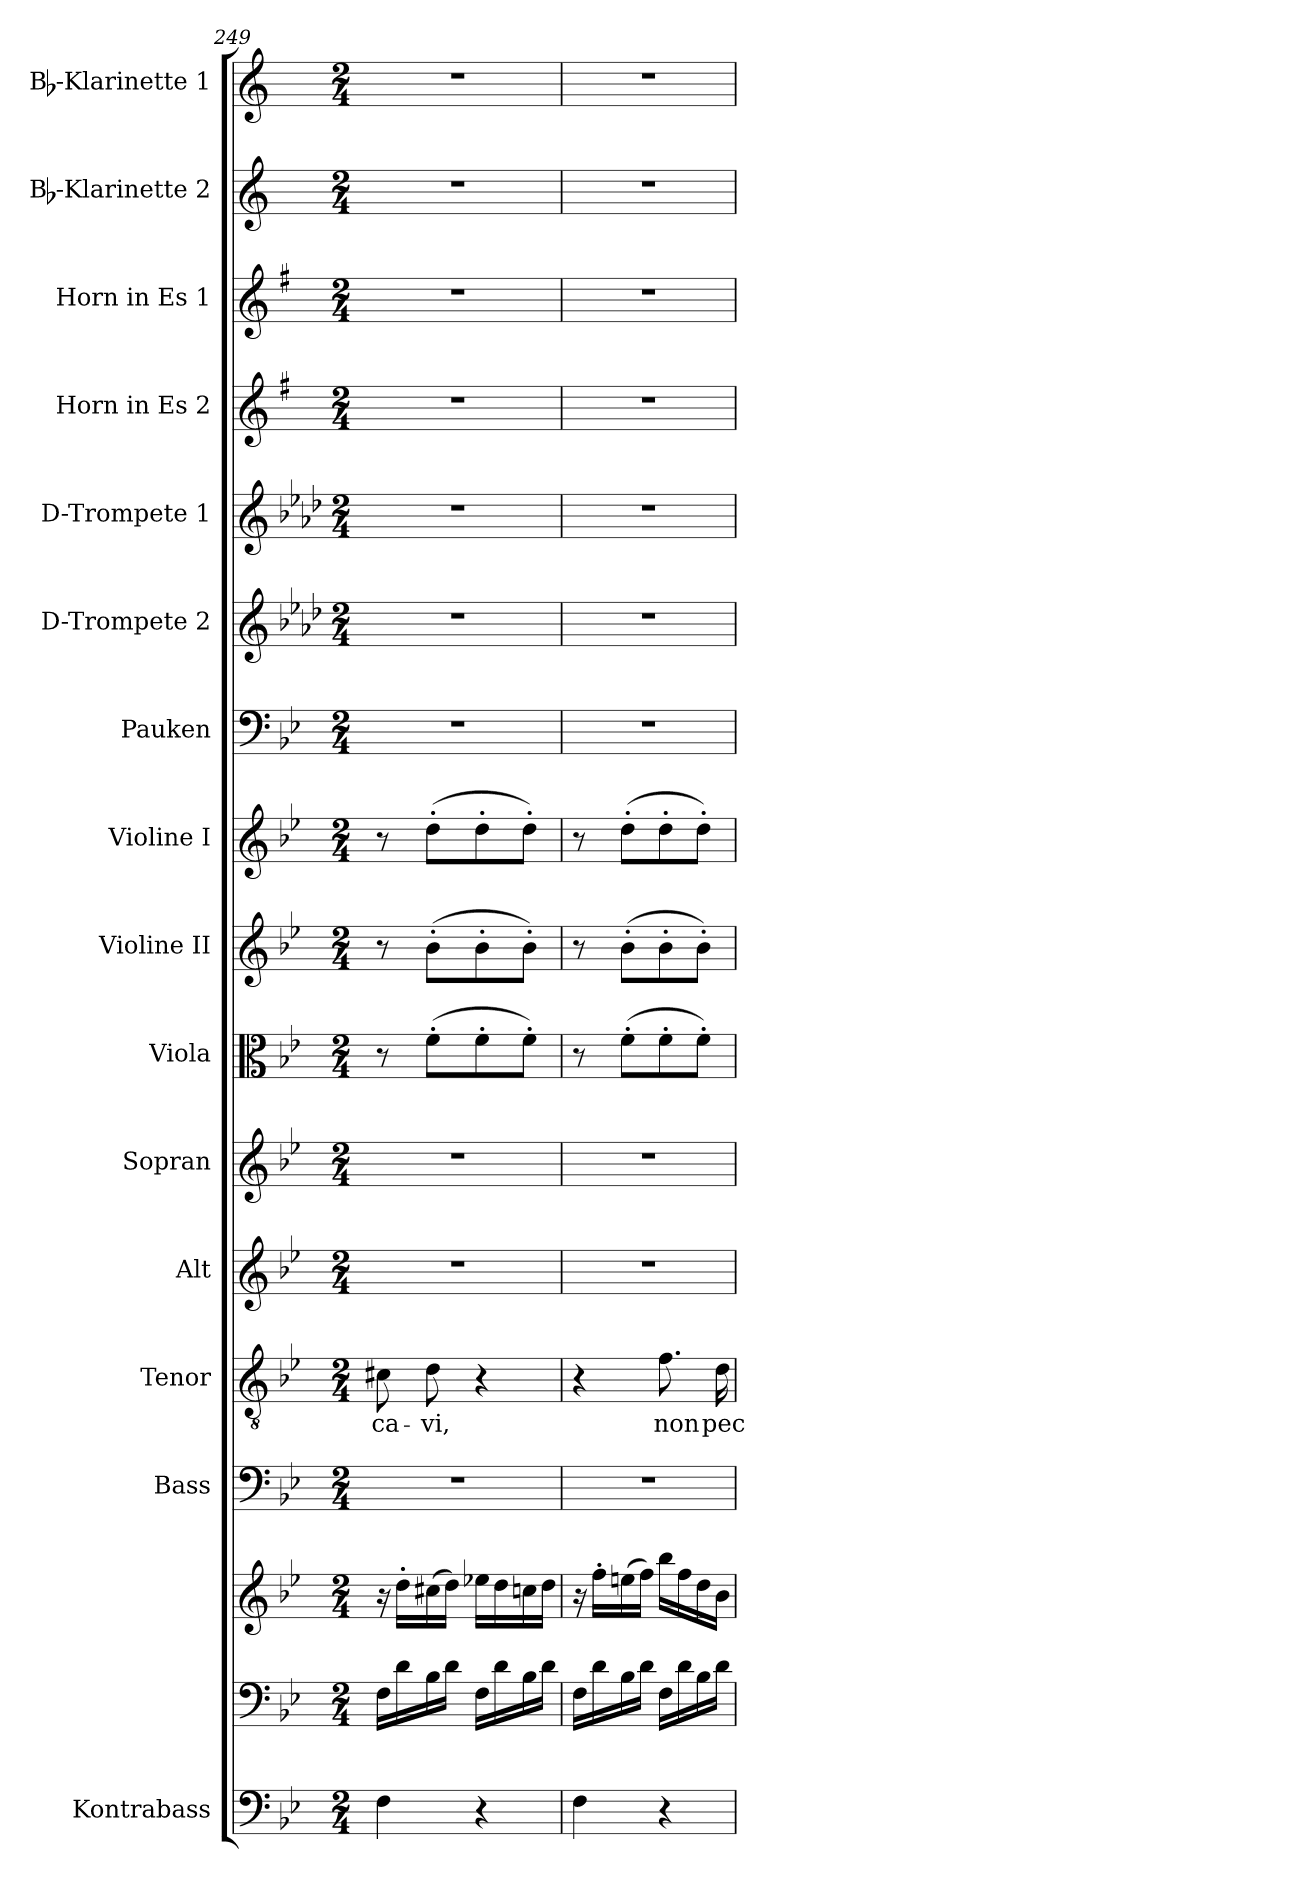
**kern	**kern	**kern	**kern	**kern	**text	**kern	**kern	**kern	**kern	**kern	**kern	**kern	**kern	**kern	**kern	**kern	**kern
*part16	*part15	*part15	*part14	*part13	*part13	*part12	*part11	*part10	*part9	*part8	*part7	*part6	*part5	*part4	*part3	*part2	*part1
*staff17	*staff16	*staff15	*staff14	*staff13	*staff13	*staff12	*staff11	*staff10	*staff9	*staff8	*staff7	*staff6	*staff5	*staff4	*staff3	*staff2	*staff1
*I"Kontrabass	*	*	*I"Bass	*I"Tenor	*	*I"Alt	*I"Sopran	*I"Viola	*I"Violine II	*I"Violine I	*I"Pauken	*I"D-Trompete 2	*I"D-Trompete 1	*I"Horn in Es 2	*I"Horn in Es 1	*I"Bb-Klarinette 2	*I"Bb-Klarinette 1
*I'Kb.	*	*	*I'B.	*I'T.	*	*I'A.	*I'S.	*I'Vla.	*I'Vl. II	*I'Vl. I	*I'Pk.	*I'D Trp. 2	*I'D Trp. 1	*	*	*I'Bb Kl. 2	*I'Bb Kl. 1
!!LO:PB:g=z
*clefF4	*clefF4	*clefG2	*clefF4	*clefGv2	*	*clefG2	*clefG2	*clefC3	*clefG2	*clefG2	*clefF4	*clefG2	*clefG2	*clefG2	*clefG2	*clefG2	*clefG2
*ITrd7c12	*	*	*	*	*	*	*	*	*	*	*	*ITrd-1c-2	*ITrd-1c-2	*ITrd5c9	*ITrd5c9	*ITrd1c2	*ITrd1c2
*k[b-e-]	*k[b-e-]	*k[b-e-]	*k[b-e-]	*k[b-e-]	*	*k[b-e-]	*k[b-e-]	*k[b-e-]	*k[b-e-]	*k[b-e-]	*k[b-e-]	*k[b-e-]	*k[b-e-]	*k[b-e-]	*k[b-e-]	*k[b-e-]	*k[b-e-]
*B-:	*B-:	*B-:	*B-:	*B-:	*	*B-:	*B-:	*B-:	*B-:	*B-:	*B-:	*B-:	*B-:	*B-:	*B-:	*B-:	*B-:
*M2/4	*M2/4	*M2/4	*M2/4	*M2/4	*	*M2/4	*M2/4	*M2/4	*M2/4	*M2/4	*M2/4	*M2/4	*M2/4	*M2/4	*M2/4	*M2/4	*M2/4
=249	=249	=249	=249	=249	=249	=249	=249	=249	=249	=249	=249	=249	=249	=249	=249	=249	=249
!	!	!	!	!	!LO:LY:b	!	!	!	!	!	!	!	!	!	!	!	!
4FF\	16F\LL	16r	2r	8c#X\	-ca-	2r	2r	8r	8r	8r	2r	2r	2r	2r	2r	2r	2r
.	16d\	16dd'>\LL	.	.	.	.	.	.	.	.	.	.	.	.	.	.	.
!	!	!	!	!	!LO:LY:b	!	!	!	!	!	!	!	!	!	!	!	!
.	16B-\	(>16cc#X\	.	8d\	-vi,	.	.	(>8f'>\L	(>8b-'>\L	(>8dd'>\L	.	.	.	.	.	.	.
.	16d\JJ	16dd\JJ)	.	.	.	.	.	.	.	.	.	.	.	.	.	.	.
4r	16F\LL	16ee-X\LL	.	4r	.	.	.	8f'>\	8b-'>\	8dd'>\	.	.	.	.	.	.	.
.	16d\	16dd\	.	.	.	.	.	.	.	.	.	.	.	.	.	.	.
.	16B-\	16ccn\	.	.	.	.	.	8f'>\J)	8b-'>\J)	8dd'>\J)	.	.	.	.	.	.	.
.	16d\JJ	16dd\JJ	.	.	.	.	.	.	.	.	.	.	.	.	.	.	.
=250	=250	=250	=250	=250	=250	=250	=250	=250	=250	=250	=250	=250	=250	=250	=250	=250	=250
4FF\	16F\LL	16r	2r	4r	.	2r	2r	8r	8r	8r	2r	2r	2r	2r	2r	2r	2r
.	16d\	16ff'>\LL	.	.	.	.	.	.	.	.	.	.	.	.	.	.	.
.	16B-\	(>16een\	.	.	.	.	.	(>8f'>\L	(>8b-'>\L	(>8dd'>\L	.	.	.	.	.	.	.
.	16d\JJ	16ff\JJ)	.	.	.	.	.	.	.	.	.	.	.	.	.	.	.
!	!	!	!	!	!LO:LY:b	!	!	!	!	!	!	!	!	!	!	!	!
4r	16F\LL	16bb-\LL	.	8.f\	non	.	.	8f'>\	8b-'>\	8dd'>\	.	.	.	.	.	.	.
.	16d\	16ff\	.	.	.	.	.	.	.	.	.	.	.	.	.	.	.
.	16B-\	16dd\	.	.	.	.	.	8f'>\J)	8b-'>\J)	8dd'>\J)	.	.	.	.	.	.	.
!	!	!	!	!	!LO:LY:b	!	!	!	!	!	!	!	!	!	!	!	!
.	16d\JJ	16b-\JJ	.	16d\	pec-	.	.	.	.	.	.	.	.	.	.	.	.
=	=	=	=	=	=	=	=	=	=	=	=	=	=	=	=	=	=
*-	*-	*-	*-	*-	*-	*-	*-	*-	*-	*-	*-	*-	*-	*-	*-	*-	*-
